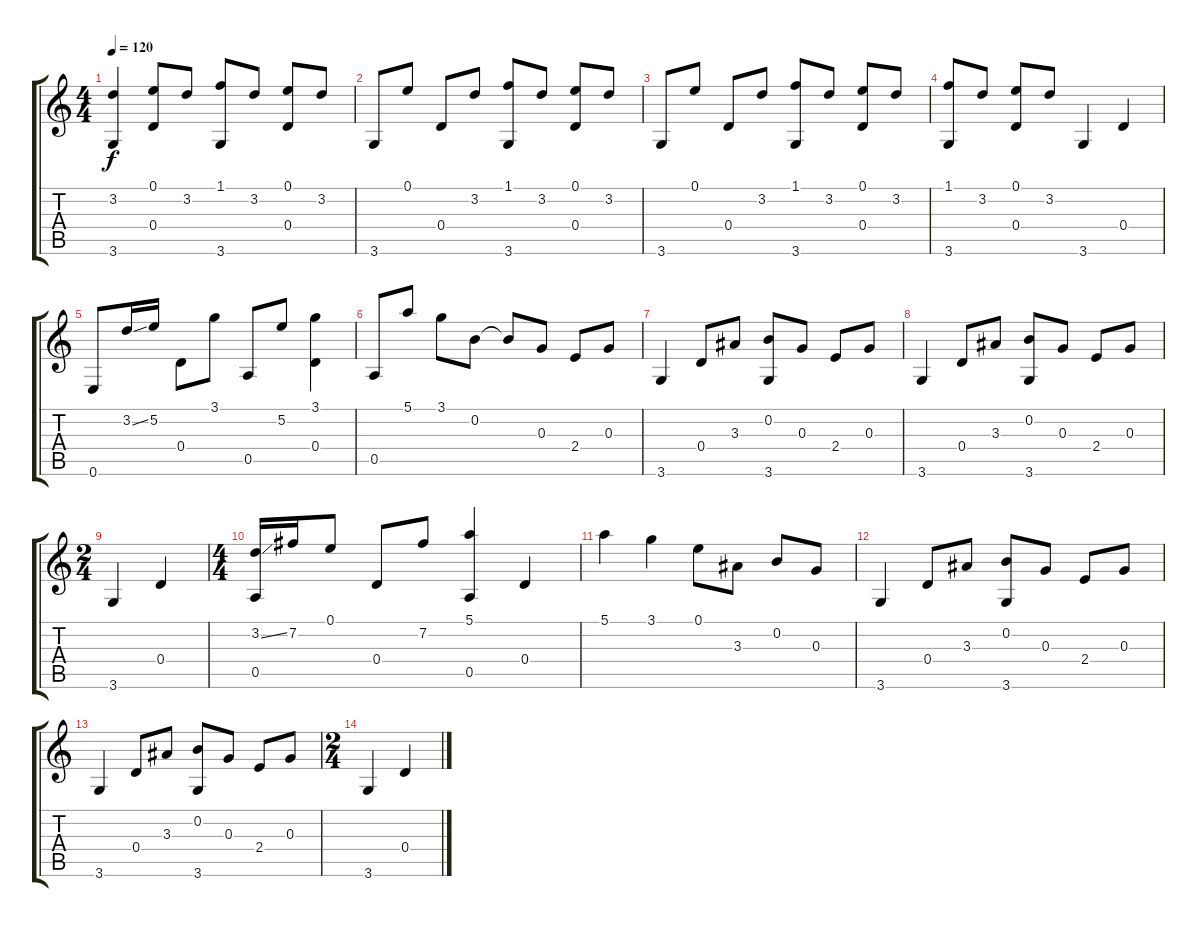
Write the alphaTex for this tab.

\track "" {instrument acousticguitarnylon}
\staff {score tabs}
\tuning (E4 B3 G3 D3 A2 E2) {hide}
\ts (4 4)
\tempo 120
\clef g2
\ks c
(3.2 3.6).4{dy f instrument acousticguitarnylon} (0.1 0.4).8 3.2.8 (1.1 3.6).8 3.2.8 (0.1 0.4).8 3.2.8 |
3.6.8 0.1.8 0.4.8 3.2.8 (1.1 3.6).8 3.2.8 (0.1 0.4).8 3.2.8 |
3.6.8 0.1.8 0.4.8 3.2.8 (1.1 3.6).8 3.2.8 (0.1 0.4).8 3.2.8 |
(1.1 3.6).8 3.2.8 (0.1 0.4).8 3.2.8 3.6.4 0.4.4 |
0.6.8 3.2{ss}.16 5.2.16 0.4.8 3.1.8 0.5.8 5.2.8 (3.1 0.4).4 |
0.5.8 5.1.8 3.1.8 0.2.8 0.2{t}.8 0.3.8 2.4.8 0.3.8 |
3.6.4 0.4.8 3.3.8 (0.2 3.6).8 0.3.8 2.4.8 0.3.8 |
3.6.4 0.4.8 3.3.8 (0.2 3.6).8 0.3.8 2.4.8 0.3.8 |
\ts (2 4)
3.6.4 0.4.4 |
\ts (4 4)
(3.2{ss} 0.5).16 7.2.16 0.1.8 0.4.8 7.2.8 (5.1 0.5).4 0.4.4 |
5.1.4 3.1.4 0.1.8 3.3.8 0.2.8 0.3.8 |
3.6.4 0.4.8 3.3.8 (0.2 3.6).8 0.3.8 2.4.8 0.3.8 |
3.6.4 0.4.8 3.3.8 (0.2 3.6).8 0.3.8 2.4.8 0.3.8 |
\ts (2 4)
3.6.4 0.4.4
